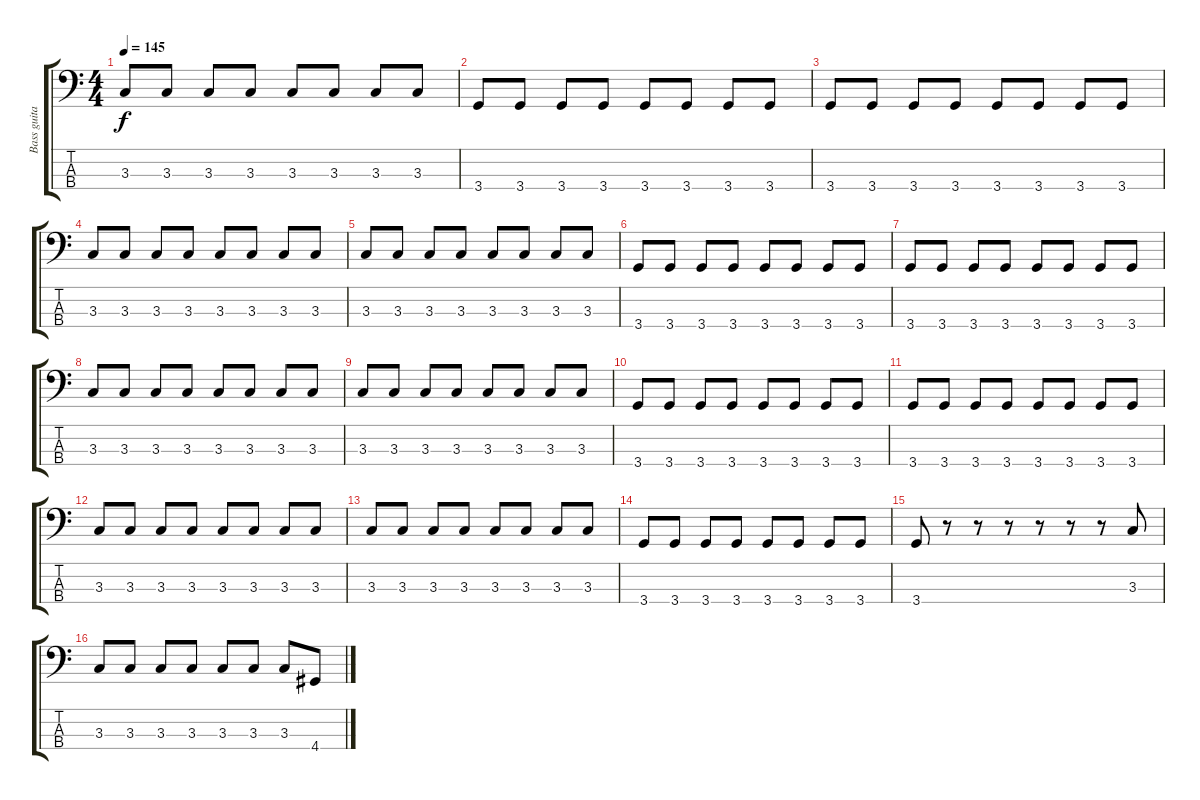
\track ("Bass guitar" "Bass guita") {instrument electricbassfinger}
\staff {score tabs}
\tuning (G2 D2 A1 E1) {hide}
\ts (4 4)
\tempo 145
\clef f4
\ks c
3.3.8{dy f} 3.3.8 3.3.8 3.3.8 3.3.8 3.3.8 3.3.8 3.3.8 |
3.4.8 3.4.8 3.4.8 3.4.8 3.4.8 3.4.8 3.4.8 3.4.8 |
3.4.8 3.4.8 3.4.8 3.4.8 3.4.8 3.4.8 3.4.8 3.4.8 |
3.3.8 3.3.8 3.3.8 3.3.8 3.3.8 3.3.8 3.3.8 3.3.8 |
3.3.8 3.3.8 3.3.8 3.3.8 3.3.8 3.3.8 3.3.8 3.3.8 |
3.4.8 3.4.8 3.4.8 3.4.8 3.4.8 3.4.8 3.4.8 3.4.8 |
3.4.8 3.4.8 3.4.8 3.4.8 3.4.8 3.4.8 3.4.8 3.4.8 |
3.3.8 3.3.8 3.3.8 3.3.8 3.3.8 3.3.8 3.3.8 3.3.8 |
3.3.8 3.3.8 3.3.8 3.3.8 3.3.8 3.3.8 3.3.8 3.3.8 |
3.4.8 3.4.8 3.4.8 3.4.8 3.4.8 3.4.8 3.4.8 3.4.8 |
3.4.8 3.4.8 3.4.8 3.4.8 3.4.8 3.4.8 3.4.8 3.4.8 |
3.3.8 3.3.8 3.3.8 3.3.8 3.3.8 3.3.8 3.3.8 3.3.8 |
3.3.8 3.3.8 3.3.8 3.3.8 3.3.8 3.3.8 3.3.8 3.3.8 |
3.4.8 3.4.8 3.4.8 3.4.8 3.4.8 3.4.8 3.4.8 3.4.8 |
3.4.8 r.8 r.8 r.8 r.8 r.8 r.8 3.3.8 |
3.3.8 3.3.8 3.3.8 3.3.8 3.3.8 3.3.8 3.3.8 4.4.8
